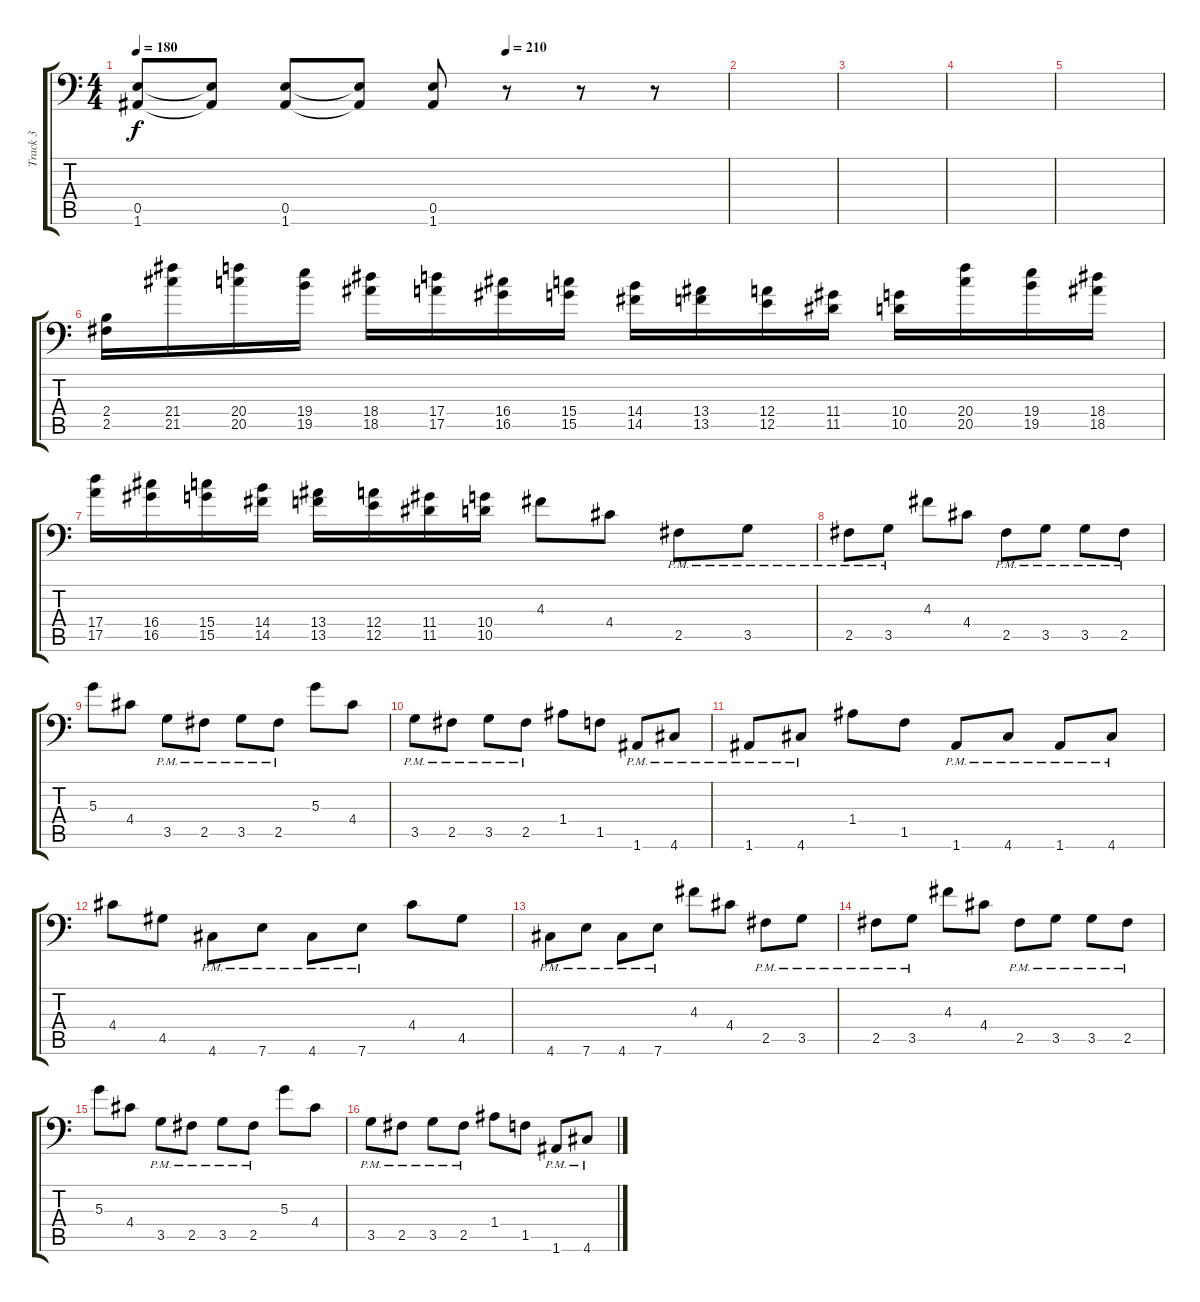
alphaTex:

\track ("Track 3" "Track 3") {instrument distortionguitar}
\staff {score tabs}
\tuning (B3 Gb3 D3 A2 E2 A1) {hide}
\ts (4 4)
\tempo 180
\tempo (210 0.625)
\clef f4
\ks c
(0.5{t} 1.6{t}).8{dy f} (0.5{t} 1.6{t}).8 (0.5 1.6).8 (0.5{t} 1.6{t}).8 (0.5 1.6).8 r.8 r.8 r.8 |
|
|
|
|
(2.4 2.5).16 (21.4 21.5).16 (20.4 20.5).16 (19.4 19.5).16 (18.4 18.5).16 (17.4 17.5).16 (16.4 16.5).16 (15.4 15.5).16 (14.4 14.5).16 (13.4 13.5).16 (12.4 12.5).16 (11.4 11.5).16 (10.4 10.5).16 (20.4 20.5).16 (19.4 19.5).16 (18.4 18.5).16 |
(17.4 17.5).16 (16.4 16.5).16 (15.4 15.5).16 (14.4 14.5).16 (13.4 13.5).16 (12.4 12.5).16 (11.4 11.5).16 (10.4 10.5).16 4.3.8 4.4.8 2.5{pm}.8 3.5{pm}.8 |
2.5{pm}.8 3.5{pm}.8 4.3.8 4.4.8 2.5{pm}.8 3.5{pm}.8 3.5{pm}.8 2.5{pm}.8 |
5.3.8 4.4.8 3.5{pm}.8 2.5{pm}.8 3.5{pm}.8 2.5{pm}.8 5.3.8 4.4.8 |
3.5{pm}.8 2.5{pm}.8 3.5{pm}.8 2.5{pm}.8 1.4.8 1.5.8 1.6{pm}.8 4.6{pm}.8 |
1.6{pm}.8 4.6{pm}.8 1.4.8 1.5.8 1.6{pm}.8 4.6{pm}.8 1.6{pm}.8 4.6{pm}.8 |
4.4.8 4.5.8 4.6{pm}.8 7.6{pm}.8 4.6{pm}.8 7.6{pm}.8 4.4.8 4.5.8 |
4.6{pm}.8 7.6{pm}.8 4.6{pm}.8 7.6{pm}.8 4.3.8 4.4.8 2.5{pm}.8 3.5{pm}.8 |
2.5{pm}.8 3.5{pm}.8 4.3.8 4.4.8 2.5{pm}.8 3.5{pm}.8 3.5{pm}.8 2.5{pm}.8 |
5.3.8 4.4.8 3.5{pm}.8 2.5{pm}.8 3.5{pm}.8 2.5{pm}.8 5.3.8 4.4.8 |
3.5{pm}.8 2.5{pm}.8 3.5{pm}.8 2.5{pm}.8 1.4.8 1.5.8 1.6{pm}.8 4.6{pm}.8
